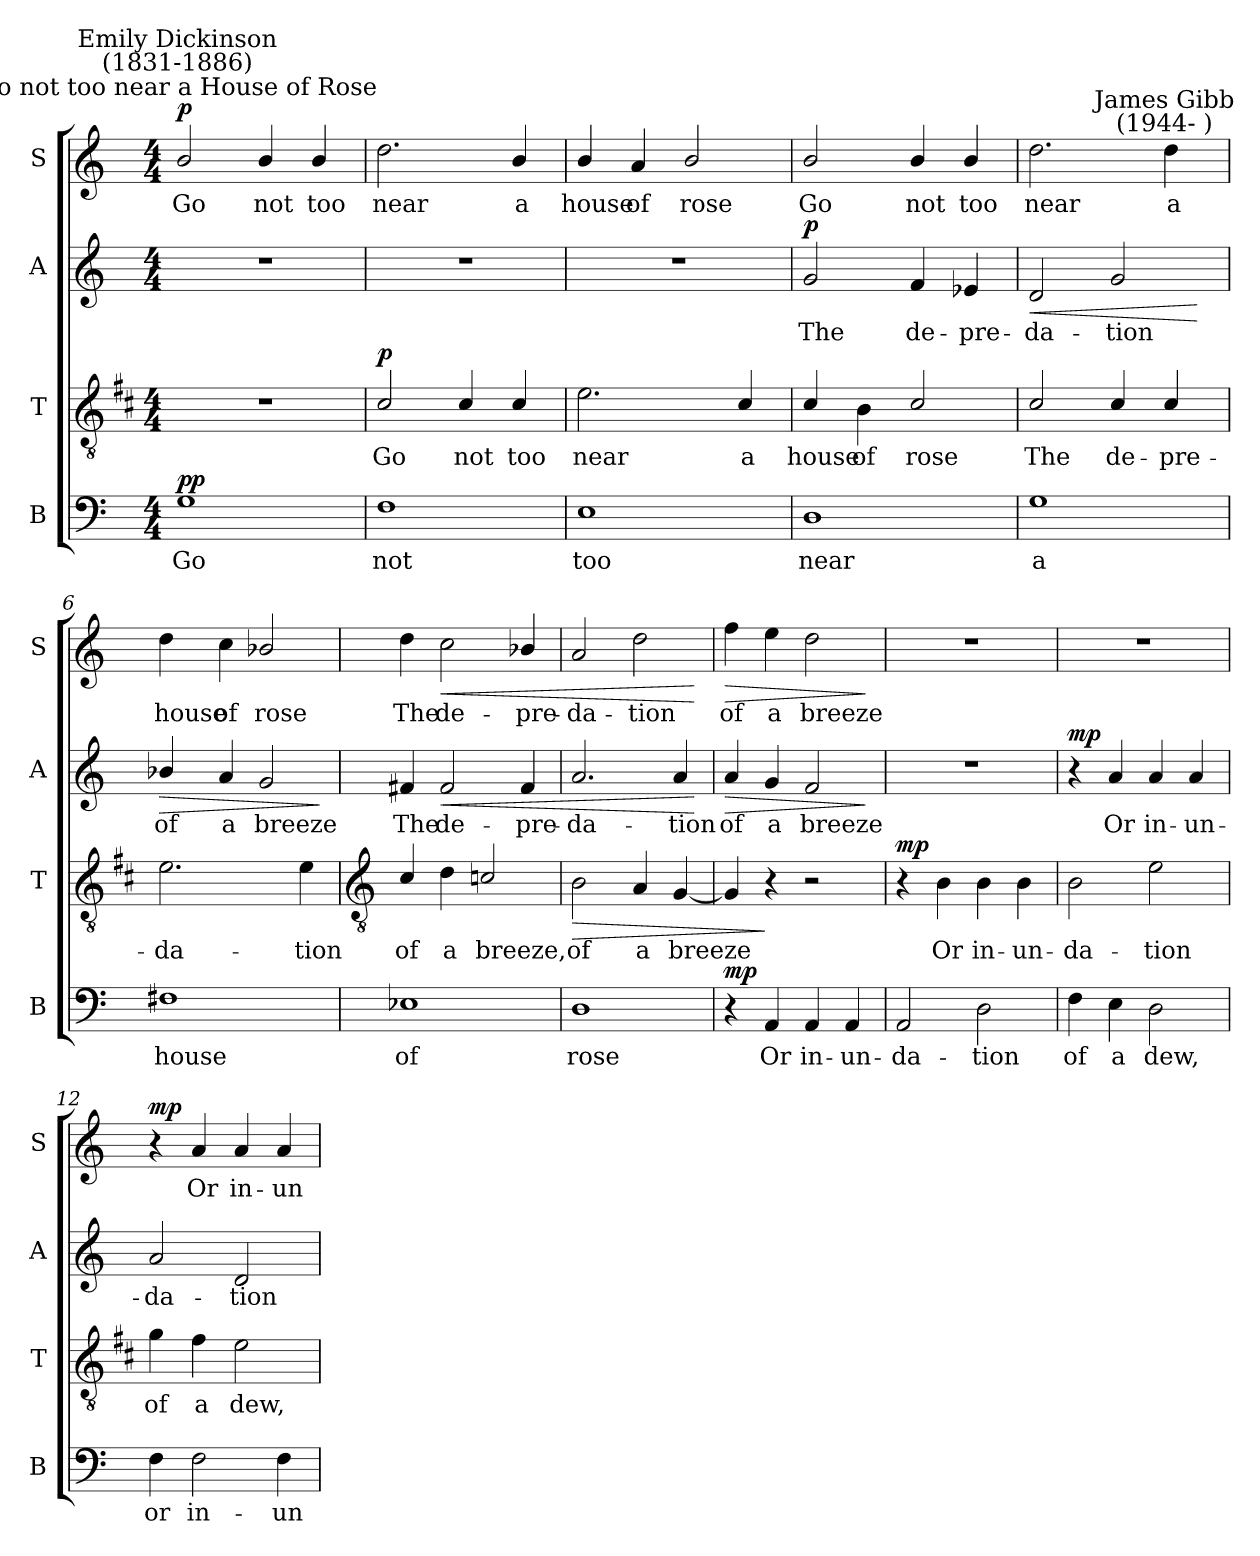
**kern	**text	**dynam	**kern	**text	**dynam	**kern	**text	**dynam	**kern	**text	**dynam
*part4	*part4	*part4	*part3	*part3	*part3	*part2	*part2	*part2	*part1	*part1	*part1
*staff4	*staff4	*staff4	*staff3	*staff3	*staff3	*staff2	*staff2	*staff2	*staff1	*staff1	*staff1
*I"B	*	*	*I"T	*	*	*I"A	*	*	*I"S	*	*
*I'B	*	*	*I'T	*	*	*I'A	*	*	*I'S	*	*
*clefF4	*	*	*clefGv2	*	*	*clefG2	*	*	*clefG2	*	*
*	*	*	*ITrd1c2	*	*	*	*	*	*	*	*
*k[]	*	*	*k[]	*	*	*k[]	*	*	*k[]	*	*
*C:	*	*	*C:	*	*	*C:	*	*	*C:	*	*
*M4/4	*	*	*M4/4	*	*	*M4/4	*	*	*M4/4	*	*
=1	=1	=1	=1	=1	=1	=1	=1	=1	=1	=1	=1
!	!	!	!	!	!	!	!	!	!LO:TX:a:cj:t=Go not too near a House of Rose	!	!
!	!	!	!	!	!	!	!	!	!LO:TX:a:cj:t=Emily Dickinson\n(1831-1886)	!	!
!	!LO:LY:b	!LO:DY:b	!	!	!	!	!	!	!	!LO:LY:b	!LO:DY:b
1G	Go	pp	1r	.	.	1r	.	.	2b/	Go	p
!	!	!	!	!	!	!	!	!	!	!LO:LY:b	!
.	.	.	.	.	.	.	.	.	4b/	not	.
!	!	!	!	!	!	!	!	!	!	!LO:LY:b	!
.	.	.	.	.	.	.	.	.	4b/	too	.
=2	=2	=2	=2	=2	=2	=2	=2	=2	=2	=2	=2
!	!LO:LY:b	!	!	!LO:LY:b	!LO:DY:b	!	!	!	!	!LO:LY:b	!
1F	not	.	2B/	Go	p	1r	.	.	2.dd	near	.
!	!	!	!	!LO:LY:b	!	!	!	!	!	!	!
.	.	.	4B/	not	.	.	.	.	.	.	.
!	!	!	!	!LO:LY:b	!	!	!	!	!	!LO:LY:b	!
.	.	.	4B/	too	.	.	.	.	4b/	a	.
=3	=3	=3	=3	=3	=3	=3	=3	=3	=3	=3	=3
!	!LO:LY:b	!	!	!LO:LY:b	!	!	!	!	!	!LO:LY:b	!
1E	too	.	2.d	near	.	1r	.	.	4b/	house	.
!	!	!	!	!	!	!	!	!	!	!LO:LY:b	!
.	.	.	.	.	.	.	.	.	4a/	of	.
!	!	!	!	!	!	!	!	!	!	!LO:LY:b	!
.	.	.	.	.	.	.	.	.	2b/	rose	.
!	!	!	!	!LO:LY:b	!	!	!	!	!	!	!
.	.	.	4B/	a	.	.	.	.	.	.	.
=4	=4	=4	=4	=4	=4	=4	=4	=4	=4	=4	=4
!	!LO:LY:b	!	!	!LO:LY:b	!	!	!LO:LY:b	!LO:DY:b	!	!LO:LY:b	!
1D	near	.	4B/	house	.	2g	The	p	2b/	Go	.
!	!	!	!	!LO:LY:b	!	!	!	!	!	!	!
.	.	.	4A	of	.	.	.	.	.	.	.
!	!	!	!	!LO:LY:b	!	!	!LO:LY:b	!	!	!LO:LY:b	!
.	.	.	2B/	rose	.	4f	de-	.	4b/	not	.
!	!	!	!	!	!	!	!LO:LY:b	!	!	!LO:LY:b	!
.	.	.	.	.	.	4e-X	-pre-	.	4b/	too	.
=5	=5	=5	=5	=5	=5	=5	=5	=5	=5	=5	=5
!	!LO:LY:b	!	!	!LO:LY:b	!	!	!LO:LY:b	!LO:HP:b	!	!LO:LY:b	!
1G	a	.	2B/	The	.	2d	-da-	<	2.dd	near	.
!	!	!	!	!LO:LY:b	!	!	!LO:LY:b	!	!	!	!
.	.	.	4B/	de-	.	2g	-tion	.	.	.	.
!	!	!	!	!	!	!	!	!	!LO:TX:a:cj:t=James Gibb\n(1944- )	!	!
!	!	!	!	!LO:LY:b	!	!	!	!	!	!LO:LY:b	!
.	.	.	4B/	-pre-	.	.	.	.	4dd	a	.
.	.	.	.	.	.	.	.	[	.	.	.
=6	=6	=6	=6	=6	=6	=6	=6	=6	=6	=6	=6
!	!LO:LY:b	!	!	!LO:LY:b	!	!	!LO:LY:b	!LO:HP:b	!	!LO:LY:b	!
1F#X	house	.	2.d	-da-	.	4b-X/	of	>	4dd	house	.
!	!	!	!	!	!	!	!LO:LY:b	!	!	!LO:LY:b	!
.	.	.	.	.	.	4a	a	.	4cc	of	.
!	!	!	!	!	!	!	!LO:LY:b	!	!	!LO:LY:b	!
.	.	.	.	.	.	2g	breeze	.	2b-X/	rose	.
!	!	!	!	!LO:LY:b	!	!	!	!	!	!	!
.	.	.	4d	-tion	.	.	.	.	.	.	.
.	.	.	.	.	.	.	.	]	.	.	.
!!LO:LB:g=z
=7	=7	=7	=7	=7	=7	=7	=7	=7	=7	=7	=7
*	*	*	*clefGv2	*	*	*	*	*	*	*	*
!	!LO:LY:b	!	!	!LO:LY:b	!	!	!LO:LY:b	!	!	!LO:LY:b	!
1E-X	of	.	4B/	of	.	4f#X/	The	.	4dd	The	.
!	!	!	!	!LO:LY:b	!	!	!LO:LY:b	!LO:HP:b	!	!LO:LY:b	!LO:HP:b
.	.	.	4c	a	.	2f#/	de-	<	2cc	de-	<
!	!	!	!	!LO:LY:b	!	!	!	!	!	!	!
.	.	.	2B-X/	breeze,	.	.	.	.	.	.	.
!	!	!	!	!	!	!	!LO:LY:b	!	!	!LO:LY:b	!
.	.	.	.	.	.	4f#/	-pre-	.	4b-X/	-pre-	.
=8	=8	=8	=8	=8	=8	=8	=8	=8	=8	=8	=8
!	!LO:LY:b	!	!	!LO:LY:b	!LO:HP:b	!	!LO:LY:b	!	!	!LO:LY:b	!
1D	rose	.	2A	of	>	2.a	-da-	.	2a	-da-	.
!	!	!	!	!LO:LY:b	!	!	!	!	!	!LO:LY:b	!
.	.	.	4G	a	.	.	.	.	2dd	-tion	.
!	!	!	!	!LO:LY:b	!	!	!LO:LY:b	!	!	!	!
.	.	.	[4F	breeze	.	4a	-tion	.	.	.	.
.	.	.	.	.	.	.	.	[	.	.	[
=9	=9	=9	=9	=9	=9	=9	=9	=9	=9	=9	=9
!	!	!LO:DY:b	!	!	!	!	!LO:LY:b	!LO:HP:b	!	!LO:LY:b	!LO:HP:b
4r	.	mp	4F]	.	.	4a	of	>	4ff	of	>
!	!LO:LY:b	!	!	!	!	!	!LO:LY:b	!	!	!LO:LY:b	!
4AA	Or	.	4r	.	]	4g	a	.	4ee	a	.
!	!LO:LY:b	!	!	!	!	!	!LO:LY:b	!	!	!LO:LY:b	!
4AA	in-	.	2r	.	.	2f/	breeze	.	2dd	breeze	.
!	!LO:LY:b	!	!	!	!	!	!	!	!	!	!
4AA	-un-	.	.	.	.	.	.	.	.	.	.
.	.	.	.	.	.	.	.	]	.	.	]
=10	=10	=10	=10	=10	=10	=10	=10	=10	=10	=10	=10
!	!LO:LY:b	!	!	!	!LO:DY:b	!	!	!	!	!	!
2AA	-da-	.	4r	.	mp	1r	.	.	1r	.	.
!	!	!	!	!LO:LY:b	!	!	!	!	!	!	!
.	.	.	4A	Or	.	.	.	.	.	.	.
!	!LO:LY:b	!	!	!LO:LY:b	!	!	!	!	!	!	!
2D	-tion	.	4A	in-	.	.	.	.	.	.	.
!	!	!	!	!LO:LY:b	!	!	!	!	!	!	!
.	.	.	4A	-un-	.	.	.	.	.	.	.
=11	=11	=11	=11	=11	=11	=11	=11	=11	=11	=11	=11
!	!LO:LY:b	!	!	!LO:LY:b	!	!	!	!LO:DY:b	!	!	!
4F	of	.	2A	-da-	.	4r	.	mp	1r	.	.
!	!LO:LY:b	!	!	!	!	!	!LO:LY:b	!	!	!	!
4E	a	.	.	.	.	4a	Or	.	.	.	.
!	!LO:LY:b	!	!	!LO:LY:b	!	!	!LO:LY:b	!	!	!	!
2D	dew,	.	2d	-tion	.	4a	in-	.	.	.	.
!	!	!	!	!	!	!	!LO:LY:b	!	!	!	!
.	.	.	.	.	.	4a	-un-	.	.	.	.
=12	=12	=12	=12	=12	=12	=12	=12	=12	=12	=12	=12
!	!LO:LY:b	!	!	!LO:LY:b	!	!	!LO:LY:b	!	!	!	!LO:DY:b
4F	or	.	4f	of	.	2a	-da-	.	4r	.	mp
!	!LO:LY:b	!	!	!LO:LY:b	!	!	!	!	!	!LO:LY:b	!
2F	in-	.	4e	a	.	.	.	.	4a	Or	.
!	!	!	!	!LO:LY:b	!	!	!LO:LY:b	!	!	!LO:LY:b	!
.	.	.	2d	dew,	.	2d	-tion	.	4a	in-	.
!	!LO:LY:b	!	!	!	!	!	!	!	!	!LO:LY:b	!
4F	-un-	.	.	.	.	.	.	.	4a	-un-	.
=	=	=	=	=	=	=	=	=	=	=	=
*-	*-	*-	*-	*-	*-	*-	*-	*-	*-	*-	*-
